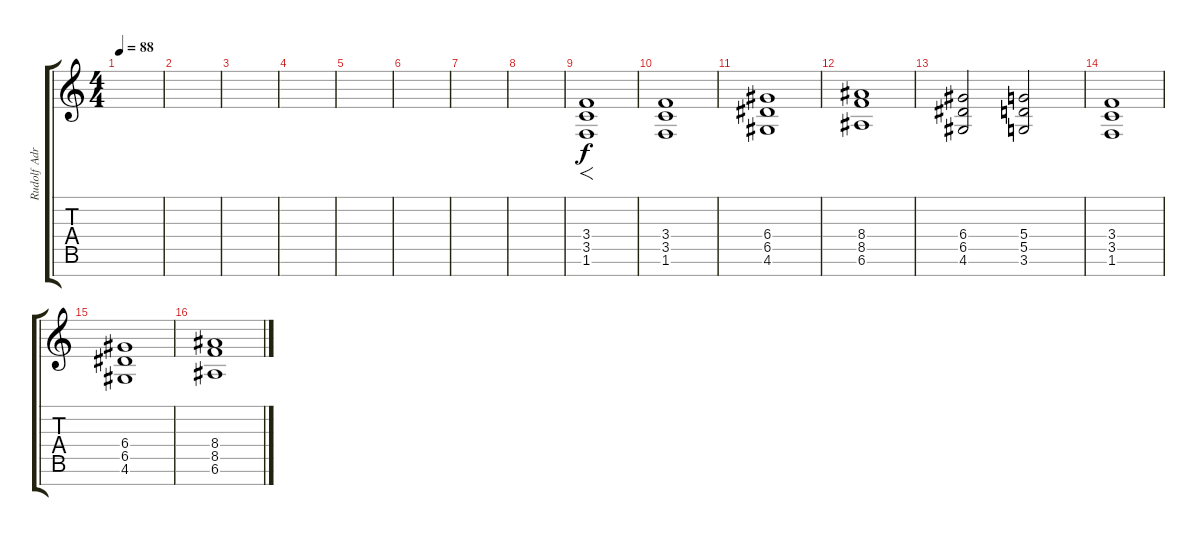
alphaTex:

\track ("Rudolf Adrianus Jolie" "Rudolf Adr") {instrument distortionguitar}
\staff {score tabs}
\tuning (E4 B3 G3 D3 A2 E2 B1) {hide}
\ts (4 4)
\tempo 88
\clef g2
\ks c
|
|
|
|
|
|
|
|
(3.4 3.5 1.6).1{f} |
(3.4 3.5 1.6).1{instrument distortionguitar} |
(6.4 6.5 4.6).1 |
(8.4 8.5 6.6).1 |
(6.4 6.5 4.6).2 (5.4 5.5 3.6).2 |
(3.4 3.5 1.6).1 |
(6.4 6.5 4.6).1 |
(8.4 8.5 6.6).1
